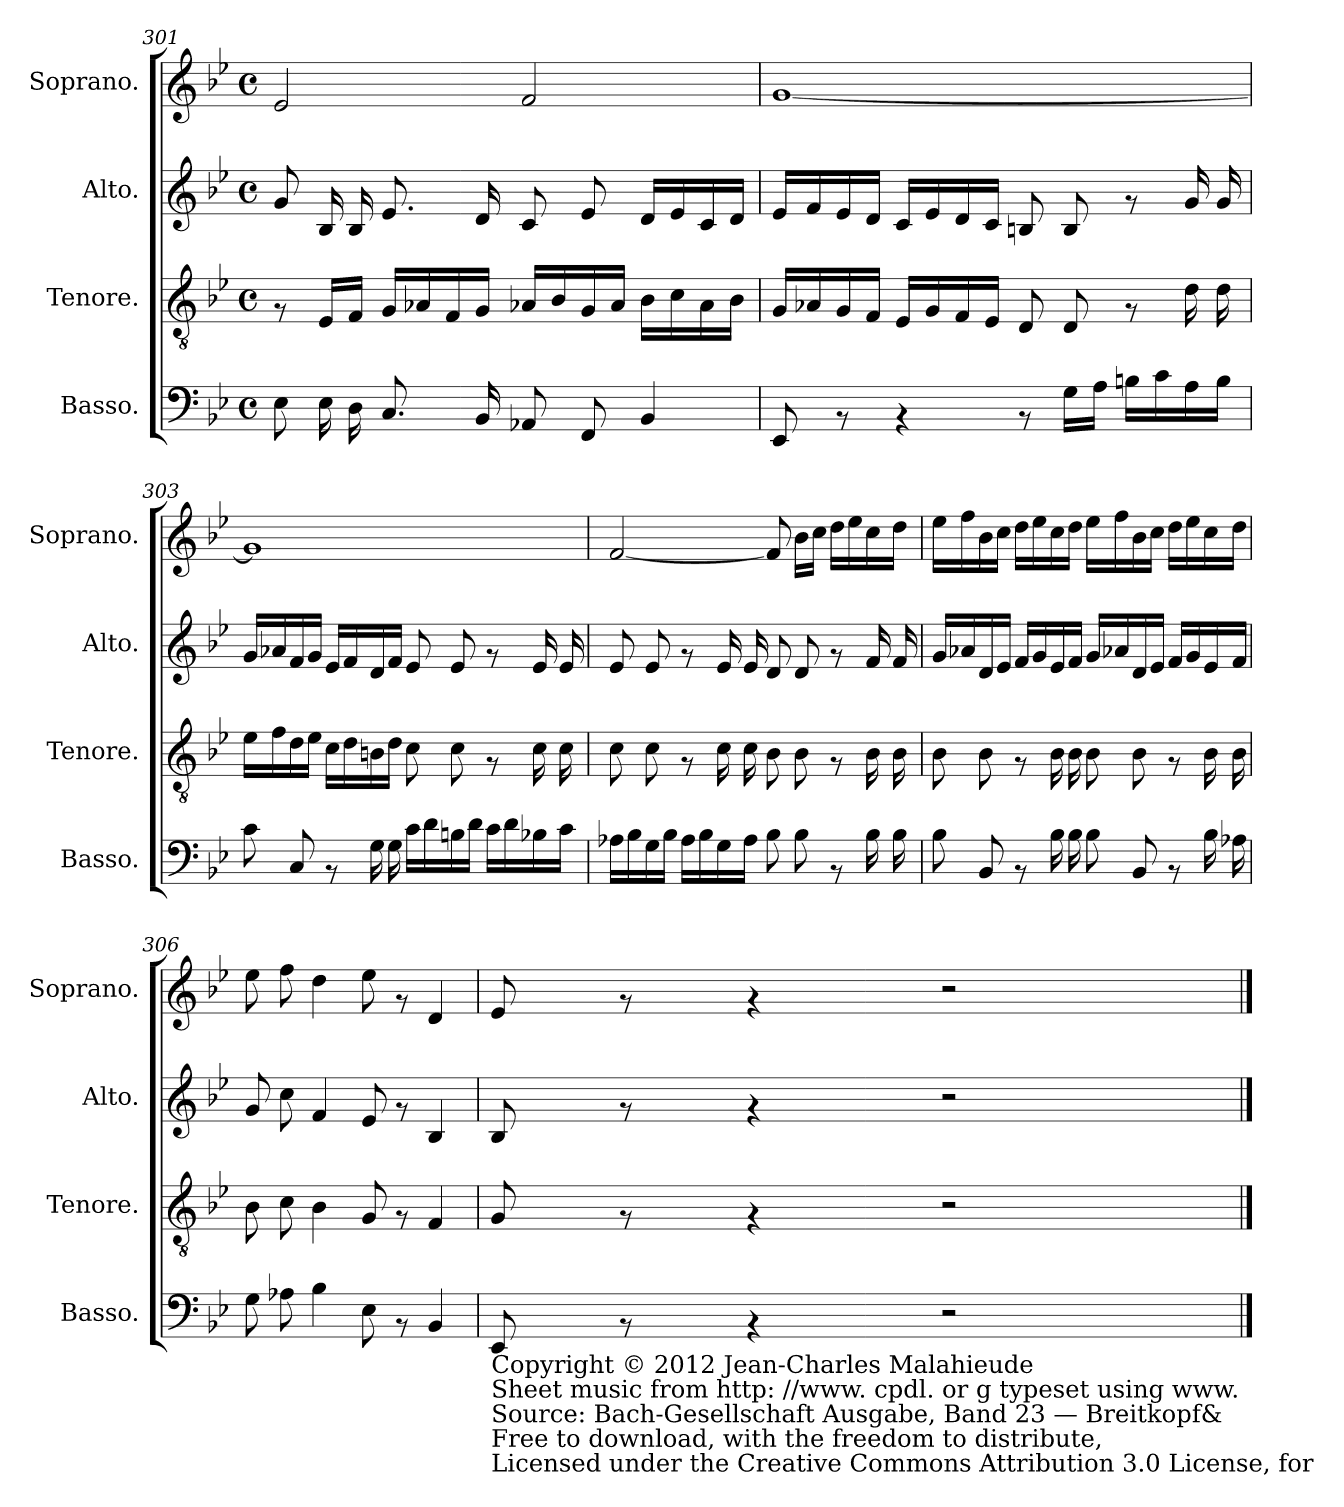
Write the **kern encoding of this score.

**kern	**kern	**kern	**kern
*part4	*part3	*part2	*part1
*staff4	*staff3	*staff2	*staff1
*I"Basso.	*I"Tenore.	*I"Alto.	*I"Soprano.
*I'Basso.	*I'Tenore.	*I'Alto.	*I'Soprano.
*clefF4	*clefGv2	*clefG2	*clefG2
*k[b-e-]	*k[b-e-]	*k[b-e-]	*k[b-e-]
*B-:	*B-:	*B-:	*B-:
*M4/4	*M4/4	*M4/4	*M4/4
*met(c)	*met(c)	*met(c)	*met(c)
=301	=301	=301	=301
8E-\	8rF	8g/	2e-/
16E-\	16E-/LL	16B-/	.
16D\	16F/JJ	16B-/	.
8.C/	16G/LL	8.e-/	.
.	16A-X/	.	.
.	16F/	.	.
16BB-/	16G/JJ	16d/	.
8AA-X/	16A-X/LL	8c/	2f/
.	16B-/	.	.
8FF/	16G/	8e-/	.
.	16A-/JJ	.	.
4BB-/	16B-\LL	16d/LL	.
.	16c\	16e-/	.
.	16A-\	16c/	.
.	16B-\JJ	16d/JJ	.
=302	=302	=302	=302
8EE-/	16G/LL	16e-/LL	[<1g
.	16A-X/	16f/	.
8rAA	16G/	16e-/	.
.	16F/JJ	16d/JJ	.
4rAA	16E-/LL	16c/LL	.
.	16G/	16e-/	.
.	16F/	16d/	.
.	16E-/JJ	16c/JJ	.
8rAA	8D/	8Bn/	.
16G\LL	8D/	8B/	.
16A\JJ	.	.	.
16Bn\LL	8rF	8rf	.
16c\	.	.	.
16A\	16d\	16g/	.
16B\JJ	16d\	16g/	.
=303	=303	=303	=303
8c\	16e-\LL	16g/LL	1g]
.	16f\	16a-X/	.
8C/	16d\	16f/	.
.	16e-\JJ	16g/JJ	.
8rAA	16c\LL	16e-/LL	.
.	16d\	16f/	.
16G\	16Bn\	16d/	.
16G\	16d\JJ	16f/JJ	.
16c\LL	8c\	8e-/	.
16d\	.	.	.
16Bn\	8c\	8e-/	.
16d\JJ	.	.	.
16c\LL	8rF	8rf	.
16d\	.	.	.
16B-X\	16c\	16e-/	.
16c\JJ	16c\	16e-/	.
!!LO:PB:g=z
=304	=304	=304	=304
16A-X\LL	8c\	8e-/	[<2f/
16B-\	.	.	.
16G\	8c\	8e-/	.
16B-\JJ	.	.	.
16A-\LL	8rF	8rf	.
16B-\	.	.	.
16G\	16c\	16e-/	.
16A-\JJ	16c\	16e-/	.
8B-\	8B-\	8d/	8f/]
8B-\	8B-\	8d/	16b-\LL
.	.	.	16cc\JJ
8rAA	8rF	8rf	16dd\LL
.	.	.	16ee-\
16B-\	16B-\	16f/	16cc\
16B-\	16B-\	16f/	16dd\JJ
=305	=305	=305	=305
8B-\	8B-\	16g/LL	16ee-\LL
.	.	16a-X/	16ff\
8BB-/	8B-\	16d/	16b-\
.	.	16e-/JJ	16cc\JJ
8rAA	8rF	16f/LL	16dd\LL
.	.	16g/	16ee-\
16B-\	16B-\	16e-/	16cc\
16B-\	16B-\	16f/JJ	16dd\JJ
8B-\	8B-\	16g/LL	16ee-\LL
.	.	16a-X/	16ff\
8BB-/	8B-\	16d/	16b-\
.	.	16e-/JJ	16cc\JJ
8rAA	8rF	16f/LL	16dd\LL
.	.	16g/	16ee-\
16B-\	16B-\	16e-/	16cc\
16A-X\	16B-\	16f/JJ	16dd\JJ
!!LO:LB:g=z
=306	=306	=306	=306
8G\	8B-\	8g/	8ee-\
8A-X\	8c\	8cc\	8ff\
4B-\	4B-\	4f/	4dd\
8E-\	8G/	8e-/	8ee-\
8rAA	8rF	8rf	8rf
4BB-/	4F/	4B-/	4d/
=307	=307	=307	=307
!LO:TX:b:t=Copyright © 2012 Jean-Charles Malahieude	!	!	!
!LO:TX:b:t=Sheet music from http&colon; //www. cpdl. or g typeset using www.	!	!	!
!LO:TX:b:t=Source&colon; Bach-Gesellschaft Ausgabe, Band 23 — Breitkopf&	!	!	!
!LO:TX:b:t=Free to download, with the freedom to distribute,	!	!	!
!LO:TX:b:t=Licensed under the Creative Commons Attribution 3.0 License, for	!	!	!
8EE-/	8G/	8B-/	8e-/
8rAA	8rF	8rf	8rf
4rAA	4rF	4rf	4rf
2r	2r	2r	2r
==	==	==	==
*-	*-	*-	*-
